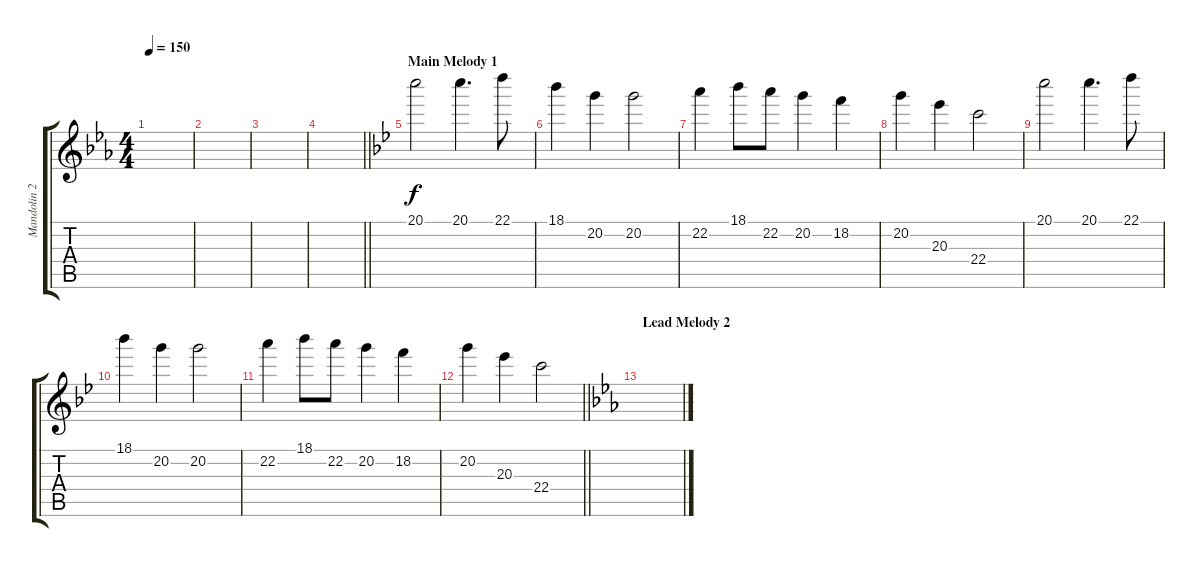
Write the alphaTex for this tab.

\track ("Mandolin 2 (Melody)" "Mandolin 2") {instrument acousticguitarnylon}
\staff {score tabs}
\tuning (E4 B3 G3 D3 A2 E2) {hide}
\ts (4 4)
\tempo 150
\clef g2
\ks cminor
|
|
|
\barLineRight lightlight
|
\section ("" "Main Melody 1")
\ks gminor
20.1.2{volume 13} 20.1.4{d} 22.1.8 |
18.1.4 20.2.4 20.2.2 |
22.2.4 18.1.8 22.2.8 20.2.4 18.2.4 |
20.2.4 20.3.4 22.4.2 |
20.1.2 20.1.4{d} 22.1.8 |
18.1.4 20.2.4 20.2.2 |
22.2.4 18.1.8 22.2.8 20.2.4 18.2.4 |
\barLineRight lightlight
20.2.4 20.3.4 22.4.2 |
\section ("" "Lead Melody 2")
\ks cminor
